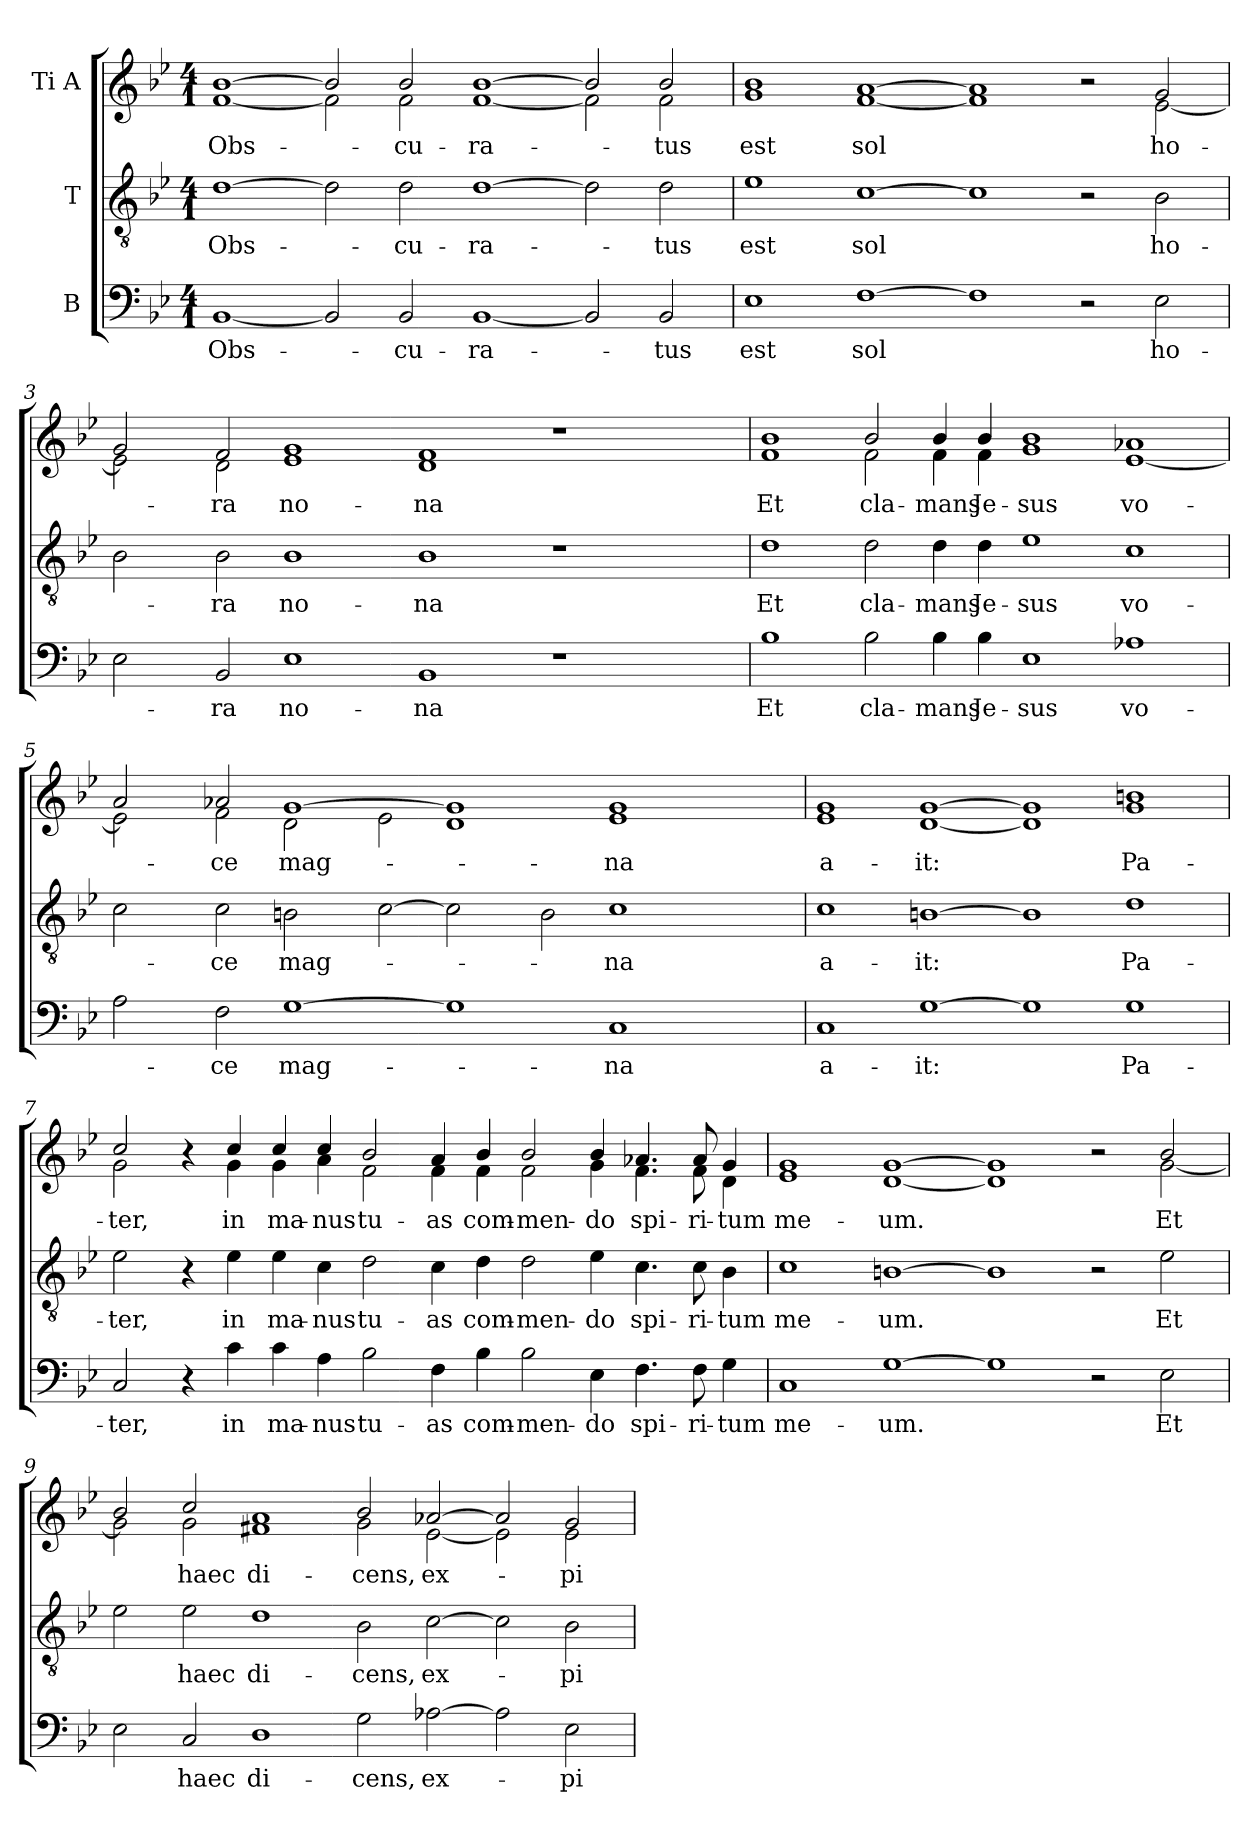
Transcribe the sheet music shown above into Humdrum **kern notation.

**kern	**text	**kern	**text	**kern	**text
*part3	*part3	*part2	*part2	*part1	*part1
*staff3	*staff3	*staff2	*staff2	*staff1	*staff1
*I"B	*	*I"T	*	*I"Ti  A	*
!!LO:PB:g=z
*stria5	*	*stria5	*	*stria5	*
*clefF4	*	*clefGv2	*	*clefG2	*
*k[b-e-]	*	*k[b-e-]	*	*k[b-e-]	*
*B-:	*	*B-:	*	*B-:	*
*M4/1	*	*M4/1	*	*M4/1	*
=1	=1	=1	=1	=1	=1
!	!LO:LY:a:cj	!	!LO:LY:b:cj	!	!LO:LY:b
*	*	*	*	*^	*
[<1BB-	Obs-	[>1d	Obs-	[>1b-	[<1f	Obs-
2BB-/]	.	2d\]	.	2b-/]	2f\]	.
!	!LO:LY:a:cj	!	!LO:LY:b:cj	!	!	!LO:LY:b:cj
2BB-/	-cu-	2d\	-cu-	2b-/	2f\	-cu-
!	!LO:LY:a:cj	!	!LO:LY:b:cj	!	!	!LO:LY:b:cj
[<1BB-	-ra-	[>1d	-ra-	[>1b-	[<1f	-ra-
2BB-/]	.	2d\]	.	2b-/]	2f\]	.
!	!LO:LY:a:cj	!	!LO:LY:b:cj	!	!	!LO:LY:b:cj
2BB-/	-tus	2d\	-tus	2b-/	2f\	-tus
=2	=2	=2	=2	=2	=2	=2
!	!LO:LY:a:cj	!	!LO:LY:b:cj	!	!	!LO:LY:b:cj
1E-	est	1e-	est	1b- 1g	2%7ryy	est
!	!LO:LY:a:cj	!	!LO:LY:b:cj	!	!	!LO:LY:b:cj
[>1F	sol	[>1c	sol	[>1a [<1f	.	sol
1F]	.	1c]	.	1a] 1f]	.	.
2r	.	2r	.	2r	.	.
!	!LO:LY:a:cj	!	!LO:LY:b:cj	!	!	!LO:LY:b:cj
2E-\	ho-	2B-\	ho-	2g/	[>2e-\	ho-
!!LO:LB:g=z	!!
=3	=3	=3	=3	=3	=3	=3
*	*	*^	*	*	*	*
*	*	*	*^	*	*	*	*
2E-\	.	2B-\	8ryy	8ryy	.	2g/	2e-\]	.
.	.	.	32ryy	32.ryy	.	.	.	.
.	.	.	1ryy	.	.	.	.	.
.	.	.	.	1ryy	.	.	.	.
!	!LO:LY:a:cj	!	!	!	!LO:LY:b:cj	!	!	!LO:LY:b:cj
2BB-/	-ra	2B-\	.	.	-ra	2f/	2d\	-ra
!	!LO:LY:a:cj	!	!	!	!LO:LY:b:cj	!	!	!LO:LY:b:cj
1E-	no-	1B-	.	.	no-	1g	1e-	no-
.	.	.	1ryy	.	.	.	.	.
.	.	.	.	1ryy	.	.	.	.
!	!LO:LY:a:cj	!	!	!	!LO:LY:b:cj	!	!	!LO:LY:b:cj
1BB-	-na	1B-	.	.	-na	1f	1d	-na
.	.	.	1ryy	.	.	.	.	.
.	.	.	.	1ryy	.	.	.	.
1r	.	1r	.	.	.	1r	1ryy	.
.	.	.	2ryy	.	.	.	.	.
.	.	.	.	2ryy	.	.	.	.
.	.	.	4ryy	.	.	.	.	.
.	.	.	.	4ryy	.	.	.	.
.	.	.	16.ryy	.	.	.	.	.
.	.	.	.	16ryy	.	.	.	.
.	.	.	.	64ryy	.	.	.	.
=4	=4	=4	=4	=4	=4	=4	=4	=4
!	!LO:LY:a:cj	!	!	!	!LO:LY:b:cj	!	!	!LO:LY:b:cj
*	*	*v	*v	*v	*	*	*	*
1B-	Et	1d	Et	1b-	1f	Et
!	!LO:LY:a:cj	!	!LO:LY:b:cj	!	!	!LO:LY:b:cj
2B-\	cla-	2d\	cla-	2b-/	2f\	cla-
!	!LO:LY:a:cj	!	!LO:LY:b:cj	!	!	!LO:LY:b:cj
4B-\	-mans	4d\	-mans	4b-/	4f\	-mans
!	!LO:LY:a:cj	!	!LO:LY:b:cj	!	!	!LO:LY:b:cj
4B-\	Je-	4d\	Je-	4b-/	4f\	Je-
!	!LO:LY:a:cj	!	!LO:LY:b:cj	!	!	!LO:LY:b:cj
1E-	-sus	1e-	-sus	1b-	1g	-sus
!	!LO:LY:a:cj	!	!LO:LY:b:cj	!	!	!LO:LY:b:cj
1A-X	vo-	1c	vo-	1a-X	[>1e-	vo-
!!LO:LB:g=z	!!
=5	=5	=5	=5	=5	=5	=5
*	*	*^	*	*	*	*
*	*	*	*^	*	*	*	*
2A\	.	2c\	8ryy	8ryy	.	2a/	2e-\]	.
.	.	.	32ryy	32.ryy	.	.	.	.
.	.	.	1ryy	.	.	.	.	.
.	.	.	.	1ryy	.	.	.	.
!	!LO:LY:a:cj	!	!	!	!LO:LY:b:cj	!	!	!LO:LY:b:cj
2F\	-ce	2c\	.	.	-ce	2a-X/	2f\	-ce
!	!LO:LY:a	!	!	!	!LO:LY:b	!	!	!LO:LY:b
[>1G	mag-	2Bn\	.	.	mag-	[>1g	2d\	mag-
.	.	.	1ryy	.	.	.	.	.
.	.	.	.	1ryy	.	.	.	.
.	.	[>2c\	.	.	.	.	2e-\	.
1G]	.	2c\]	.	.	.	1g]	1d	.
.	.	.	1ryy	.	.	.	.	.
.	.	.	.	1ryy	.	.	.	.
.	.	2B\	.	.	.	.	.	.
!	!LO:LY:a:cj	!	!	!	!LO:LY:b:cj	!	!	!LO:LY:b:cj
1C	-na	1c	.	.	-na	1g	1e-	-na
.	.	.	2ryy	.	.	.	.	.
.	.	.	.	2ryy	.	.	.	.
.	.	.	4ryy	.	.	.	.	.
.	.	.	.	4ryy	.	.	.	.
.	.	.	16.ryy	.	.	.	.	.
.	.	.	.	16ryy	.	.	.	.
.	.	.	.	64ryy	.	.	.	.
=6	=6	=6	=6	=6	=6	=6	=6	=6
!	!LO:LY:a:cj	!	!	!	!LO:LY:b:cj	!	!	!LO:LY:b:cj
*	*	*v	*v	*v	*	*	*	*
*	*	*	*	*v	*v	*
1C	a-	1c	a-	1g 1e-	a-
!	!LO:LY:a:cj	!	!LO:LY:b:cj	!	!LO:LY:b:cj
[>1G	-it:	[>1Bn	-it:	[>1g [<1d	-it:
1G]	.	1B]	.	1g] 1d]	.
!	!LO:LY:a:cj	!	!LO:LY:b:cj	!	!LO:LY:b:cj
1G	Pa-	1d	Pa-	1bn 1g	Pa-
!!LO:LB:g=z
=7	=7	=7	=7	=7	=7
!	!LO:LY:a:cj	!	!LO:LY:b:cj	!	!LO:LY:b:cj
*	*	*	*	*^	*
2C/	-ter,	2e-\	-ter,	2cc/	2g\	-ter,
4r	.	4r	.	4r	4ryy	.
!	!LO:LY:a:cj	!	!LO:LY:b:cj	!	!	!LO:LY:b:cj
4c\	in	4e-\	in	4cc/	4g\	in
!	!LO:LY:a:cj	!	!LO:LY:b:cj	!	!	!LO:LY:b:cj
4c\	ma-	4e-\	ma-	4cc/	4g\	ma-
!	!LO:LY:a:cj	!	!LO:LY:b:cj	!	!	!LO:LY:b:cj
4A\	-nus	4c\	-nus	4cc/	4a\	-nus
!	!LO:LY:a:cj	!	!LO:LY:b:cj	!	!	!LO:LY:b:cj
2B-\	tu-	2d\	tu-	2b-/	2f\	tu-
!	!LO:LY:a:cj	!	!LO:LY:b:cj	!	!	!LO:LY:b:cj
4F\	-as	4c\	-as	4a/	4f\	-as
!	!LO:LY:a:cj	!	!LO:LY:b:cj	!	!	!LO:LY:b:cj
4B-\	com-	4d\	com-	4b-/	4f\	com-
!	!LO:LY:a:cj	!	!LO:LY:b:cj	!	!	!LO:LY:b:cj
2B-\	-men-	2d\	-men-	2b-/	2f\	-men-
!	!LO:LY:a:cj	!	!LO:LY:b:cj	!	!	!LO:LY:b:cj
4E-\	-do	4e-\	-do	4b-/	4g\	-do
!	!LO:LY:a:cj	!	!LO:LY:b:cj	!	!	!LO:LY:b:cj
4.F\	spi-	4.c\	spi-	4.a-X/	4.f\	spi-
!	!LO:LY:a:cj	!	!LO:LY:b:cj	!	!	!LO:LY:b:cj
8F\	-ri-	8c\	-ri-	8a-/	8f\	-ri-
!	!LO:LY:a:cj	!	!LO:LY:b:cj	!	!	!LO:LY:b:cj
4G\	-tum	4B-\	-tum	4g/	4d\	-tum
=8	=8	=8	=8	=8	=8	=8
!	!LO:LY:a:cj	!	!LO:LY:b:cj	!	!	!LO:LY:b:cj
1C	me-	1c	me-	1g 1e-	2%7ryy	me-
!	!LO:LY:a	!	!LO:LY:b	!	!	!LO:LY:b
[>1G	-um.	[>1Bn	-um.	[>1g [<1d	.	-um.
1G]	.	1B]	.	1g] 1d]	.	.
2r	.	2r	.	2r	.	.
!	!LO:LY:a:cj	!	!LO:LY:b:cj	!	!	!LO:LY:b:cj
2E-\	Et	2e-\	Et	2b-/	[>2g\	Et
!!LO:LB:g=z	!!
=9	=9	=9	=9	=9	=9	=9
2E-\	.	2e-\	.	2b-/	2g\]	.
!	!LO:LY:a:cj	!	!LO:LY:b:cj	!	!	!LO:LY:b:cj
2C/	haec	2e-\	haec	2cc/	2g\	haec
!	!LO:LY:a:cj	!	!LO:LY:b:cj	!	!	!LO:LY:b:cj
1D	di-	1d	di-	1a	1f#X	di-
!	!LO:LY:a:cj	!	!LO:LY:b:cj	!	!	!LO:LY:b:cj
2G\	-cens,	2B-\	-cens,	2b-/	2g\	-cens,
!	!LO:LY:a:cj	!	!LO:LY:b:cj	!	!	!LO:LY:b:cj
[>2A-X\	ex-	[>2c\	ex-	[>2a-X/	[<2e-\	ex-
2A-\]	.	2c\]	.	2a-/]	2e-\]	.
!	!LO:LY:a:cj	!	!LO:LY:b:cj	!	!	!LO:LY:b:cj
2E-\	-pi-	2B-\	-pi-	2g/	2e-\	-pi-
*	*	*	*	*v	*v	*
=	=	=	=	=	=
*-	*-	*-	*-	*-	*-
